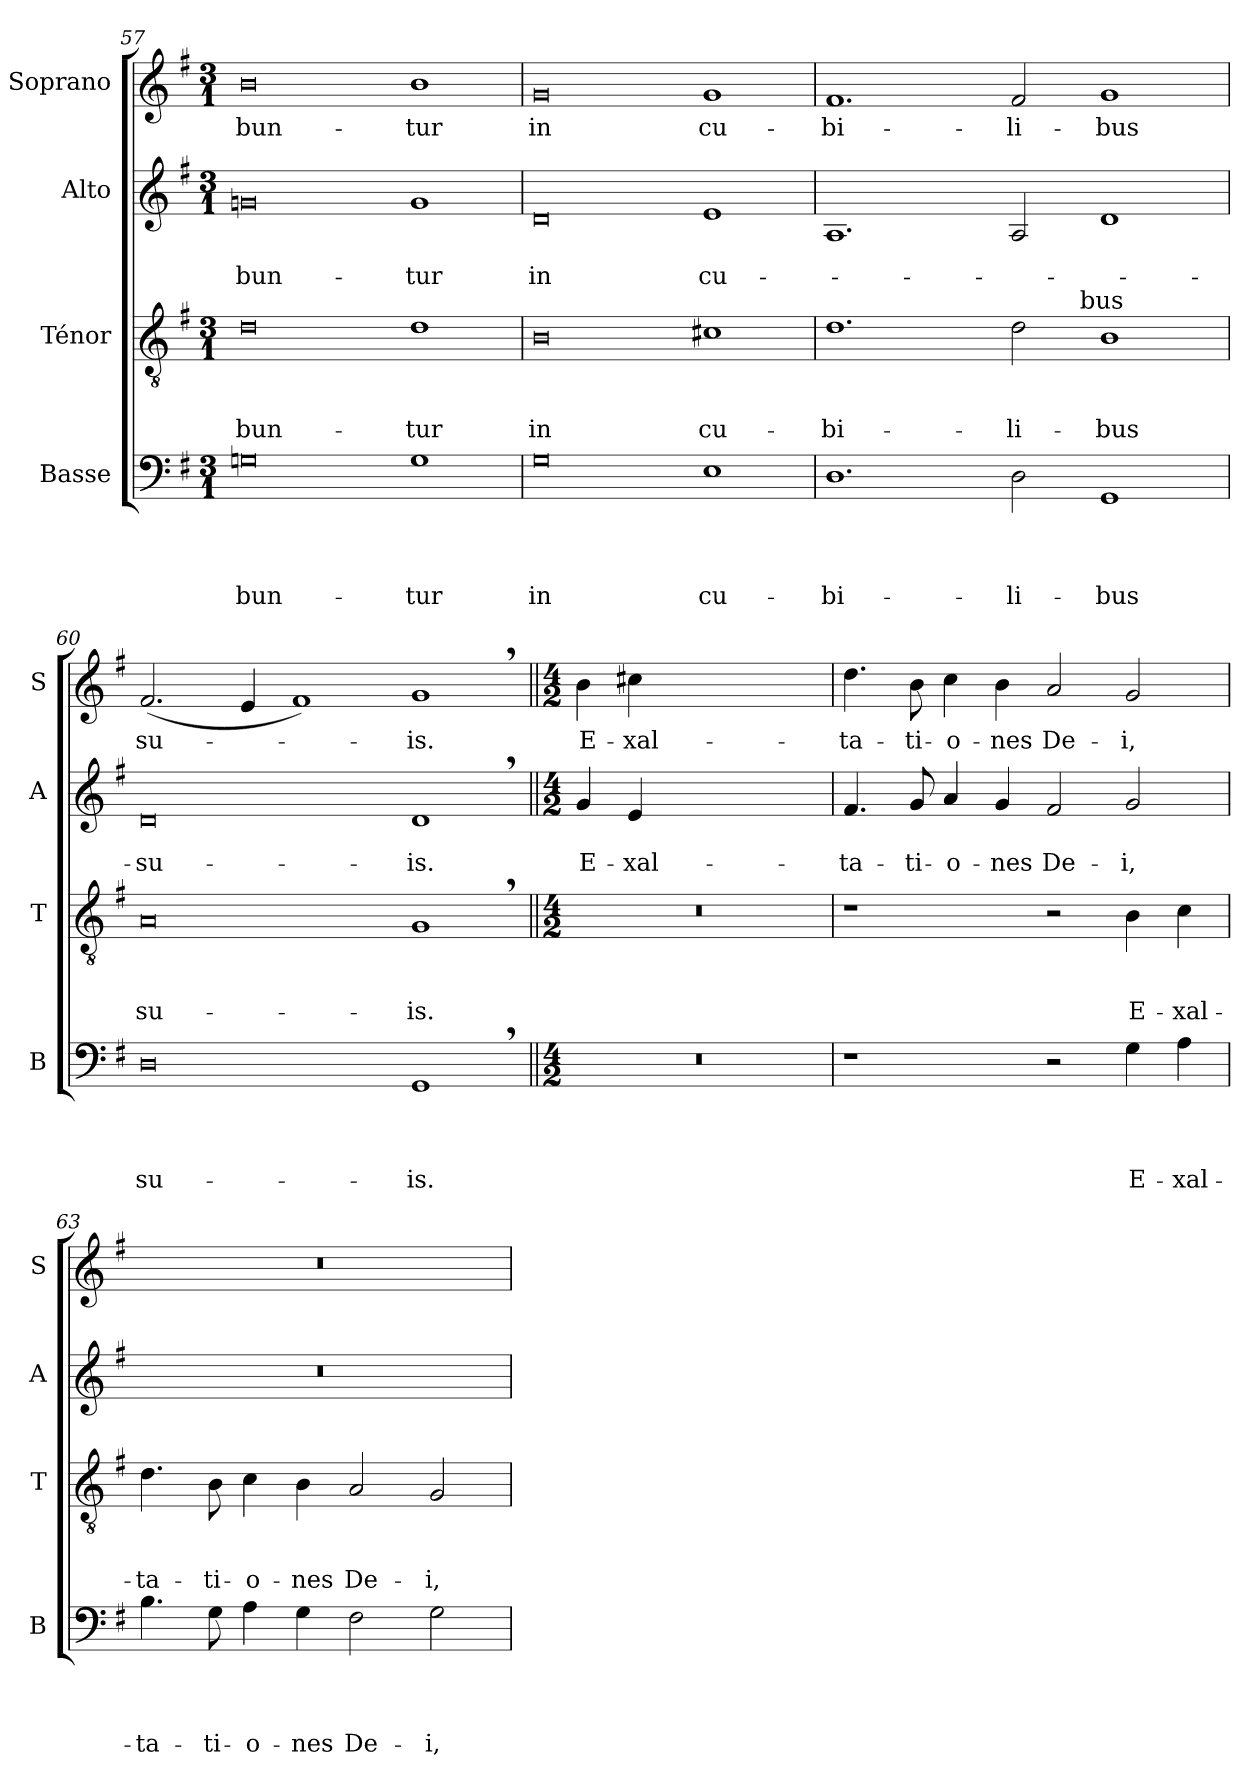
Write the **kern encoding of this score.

**kern	**text	**text	**text	**text	**kern	**text	**text	**text	**kern	**text	**text	**kern	**text
*part4	*part4	*part4	*part4	*part4	*part3	*part3	*part3	*part3	*part2	*part2	*part2	*part1	*part1
*staff4	*staff4	*staff4	*staff4	*staff4	*staff3	*staff3	*staff3	*staff3	*staff2	*staff2	*staff2	*staff1	*staff1
*I"Basse	*	*	*	*	*I"Ténor	*	*	*	*I"Alto	*	*	*I"Soprano	*
*I'B	*	*	*	*	*I'T	*	*	*	*I'A	*	*	*I'S	*
*clefF4	*	*	*	*	*clefGv2	*	*	*	*clefG2	*	*	*clefG2	*
*k[f#]	*	*	*	*	*k[f#]	*	*	*	*k[f#]	*	*	*k[f#]	*
*G:	*	*	*	*	*G:	*	*	*	*G:	*	*	*G:	*
*M3/1	*	*	*	*	*M3/1	*	*	*	*M3/1	*	*	*M3/1	*
=57	=57	=57	=57	=57	=57	=57	=57	=57	=57	=57	=57	=57	=57
!	!	!	!	!LO:LY:b	!	!	!	!LO:LY:b	!	!	!LO:LY:b	!	!LO:LY:b
0Gni	.	.	.	-bun-	0d	.	.	-bun-	0gni	.	-bun-	0b	-bun-
!	!	!	!	!LO:LY:b	!	!	!	!LO:LY:b	!	!	!LO:LY:b	!	!LO:LY:b
1G	.	.	.	-tur	1d	.	.	-tur	1g	.	-tur	1b	-tur
=58	=58	=58	=58	=58	=58	=58	=58	=58	=58	=58	=58	=58	=58
!	!	!	!	!LO:LY:b:rj	!	!	!	!LO:LY:b:rj	!	!	!LO:LY:b:rj	!	!LO:LY:b:rj
0G	.	.	.	in	0B	.	.	in	0d	.	in	0g	in
!	!	!	!	!LO:LY:b	!	!	!	!LO:LY:b	!	!	!LO:LY:b	!	!LO:LY:b
1E	.	.	.	cu-	1c#X	.	.	cu-	1e	.	cu-	1g	cu-
=59	=59	=59	=59	=59	=59	=59	=59	=59	=59	=59	=59	=59	=59
!	!	!	!	!	!LO:TX:a:t=bi - li -	!	!	!	!	!	!	!	!
!	!	!	!	!LO:LY:b	!	!	!	!LO:LY:b	!	!	!	!	!LO:LY:b
*	*	*	*	*	*^	*	*	*	*	*	*	*	*
1.D	.	.	.	-bi-	1.d	1ryy	.	.	-bi-	1.A	.	.	1.f#	-bi-
.	.	.	.	.	.	2...ryy	.	.	.	.	.	.	.	.
!	!	!	!	!LO:LY:b	!	!	!	!	!LO:LY:b	!	!	!	!	!LO:LY:b
2D\	.	.	.	-li-	2d\	.	.	.	-li-	2A/	.	.	2f#/	-li-
!	!	!	!	!	!	!LO:TX:a:t=bus	!	!	!	!	!	!	!	!
.	.	.	.	.	.	1ryy	.	.	.	.	.	.	.	.
!	!	!	!	!LO:LY:b	!	!	!	!	!LO:LY:b	!	!	!	!	!LO:LY:b
1GG	.	.	.	-bus	1B	.	.	.	-bus	1d	.	.	1g	-bus
.	.	.	.	.	.	16ryy	.	.	.	.	.	.	.	.
=60	=60	=60	=60	=60	=60	=60	=60	=60	=60	=60	=60	=60	=60	=60
!	!	!	!	!LO:LY:b	!	!	!	!	!LO:LY:b	!	!	!LO:LY:b	!	!LO:LY:b
*	*	*	*	*	*v	*v	*	*	*	*	*	*	*	*
0D	.	.	.	su-	0A	.	.	su-	0d	.	-su-	(<2.f#/	su-
.	.	.	.	.	.	.	.	.	.	.	.	4e/	.
.	.	.	.	.	.	.	.	.	.	.	.	1f#)	.
!	!	!	!	!LO:LY:b	!	!	!	!LO:LY:b	!	!	!LO:LY:b	!	!LO:LY:b
1GG,<	.	.	.	-is.	1G,<	.	.	-is.	1d,<	.	-is.	1g,<	-is.
!!LO:PB:g=z
=61||	=61||	=61||	=61||	=61||	=61||	=61||	=61||	=61||	=61||	=61||	=61||	=61||	=61||
*M4/2	*	*	*	*	*M4/2	*	*	*	*M4/2	*	*	*M4/2	*
!LO:N:vis=1	!	!	!	!	!LO:N:vis=1	!	!	!	!	!	!LO:LY:b	!	!LO:LY:b
0r	.	.	.	.	0r	.	.	.	4g/	.	E-	4b\	E-
!	!	!	!	!	!	!	!	!	!	!	!LO:LY:b	!	!LO:LY:b
.	.	.	.	.	.	.	.	.	4e/	.	-xal-	4cc#X\	-xal-
.	.	.	.	.	.	.	.	.	1.ryy	.	.	1.ryy	.
=62	=62	=62	=62	=62	=62	=62	=62	=62	=62	=62	=62	=62	=62
!	!	!	!	!	!	!	!	!	!	!	!LO:LY:b	!	!LO:LY:b
1r	.	.	.	.	1r	.	.	.	4.f#/	.	-ta-	4.dd\	-ta-
!	!	!	!	!	!	!	!	!	!	!	!LO:LY:b	!	!LO:LY:b
.	.	.	.	.	.	.	.	.	8g/	.	-ti-	8b\	-ti-
!	!	!	!	!	!	!	!	!	!	!	!LO:LY:b:rj	!	!LO:LY:b:rj
.	.	.	.	.	.	.	.	.	4a/	.	-o-	4cc\	-o-
!	!	!	!	!	!	!	!	!	!	!	!LO:LY:b	!	!LO:LY:b
.	.	.	.	.	.	.	.	.	4g/	.	-nes	4b\	-nes
!	!	!	!	!	!	!	!	!	!	!	!LO:LY:b	!	!LO:LY:b
2r	.	.	.	.	2r	.	.	.	2f#/	.	De-	2a/	De-
!	!	!	!	!LO:LY:b	!	!	!	!LO:LY:b	!	!	!LO:LY:b	!	!LO:LY:b
4G\	.	.	.	E-	4B\	.	.	E-	2g/	.	-i,	2g/	-i,
!	!	!	!	!LO:LY:b	!	!	!	!LO:LY:b	!	!	!	!	!
4A\	.	.	.	-xal-	4c\	.	.	-xal-	.	.	.	.	.
=63	=63	=63	=63	=63	=63	=63	=63	=63	=63	=63	=63	=63	=63
!	!	!	!	!LO:LY:b	!	!	!	!LO:LY:b	!LO:N:vis=1	!	!	!LO:N:vis=1	!
4.B\	.	.	.	-ta-	4.d\	.	.	-ta-	0r	.	.	0r	.
!	!	!	!	!LO:LY:b	!	!	!	!LO:LY:b	!	!	!	!	!
8G\	.	.	.	-ti-	8B\	.	.	-ti-	.	.	.	.	.
!	!	!	!	!LO:LY:b:rj	!	!	!	!LO:LY:b:rj	!	!	!	!	!
4A\	.	.	.	-o-	4c\	.	.	-o-	.	.	.	.	.
!	!	!	!	!LO:LY:b	!	!	!	!LO:LY:b	!	!	!	!	!
4G\	.	.	.	-nes	4B\	.	.	-nes	.	.	.	.	.
!	!	!	!	!LO:LY:b	!	!	!	!LO:LY:b	!	!	!	!	!
2F#\	.	.	.	De-	2A/	.	.	De-	.	.	.	.	.
!	!	!	!	!LO:LY:b	!	!	!	!LO:LY:b	!	!	!	!	!
2G\	.	.	.	-i,	2G/	.	.	-i,	.	.	.	.	.
=	=	=	=	=	=	=	=	=	=	=	=	=	=
*-	*-	*-	*-	*-	*-	*-	*-	*-	*-	*-	*-	*-	*-
